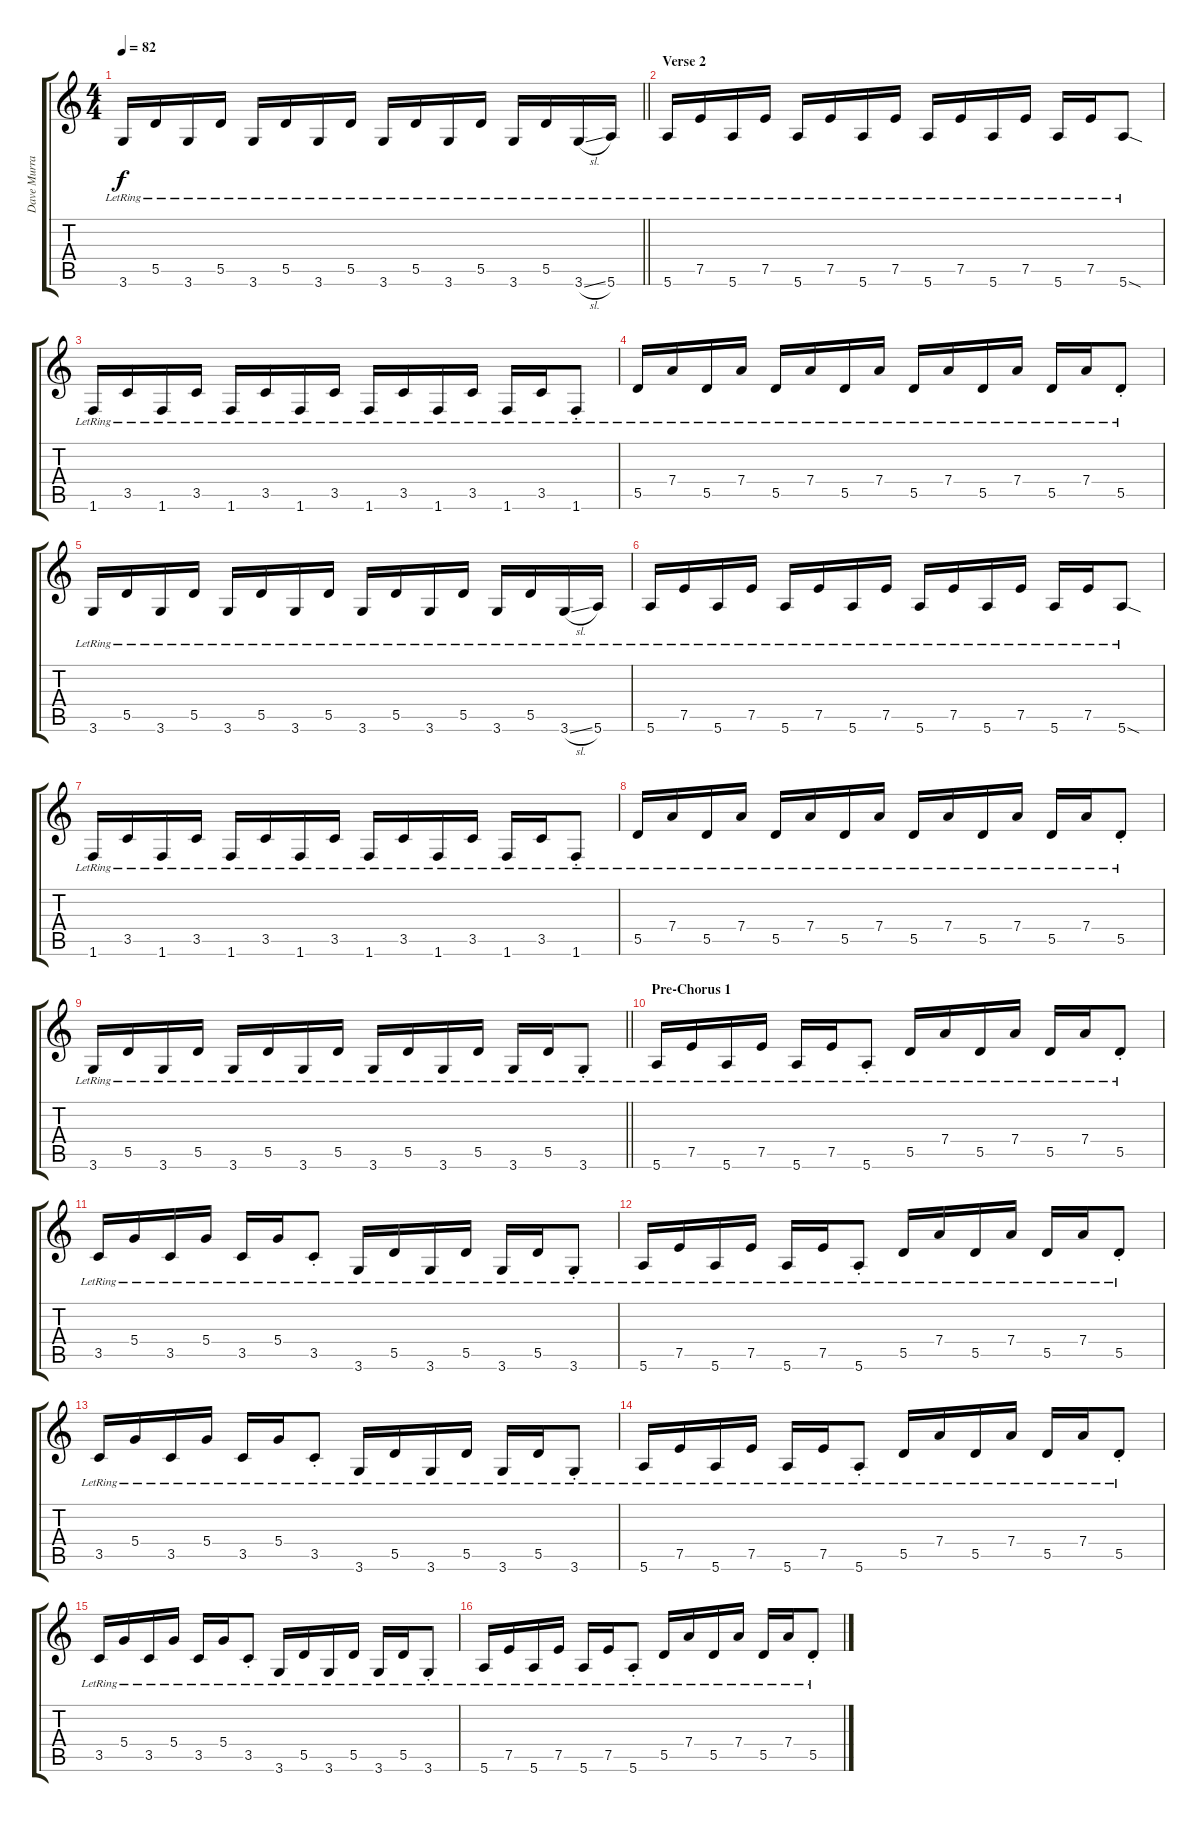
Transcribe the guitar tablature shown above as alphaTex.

\track ("Dave Murray" "Dave Murra") {instrument overdrivenguitar}
\staff {score tabs}
\tuning (E4 B3 G3 D3 A2 E2) {hide}
\ts (4 4)
\tempo 82
\clef g2
\barLineRight lightlight
\ks c
3.6{lr}.16{dy f} 5.5{lr}.16 3.6{lr}.16 5.5{lr}.16 3.6{lr}.16 5.5{lr}.16 3.6{lr}.16 5.5{lr}.16 3.6{lr}.16 5.5{lr}.16 3.6{lr}.16 5.5{lr}.16 3.6{lr}.16 5.5{lr}.16 3.6{sl lr}.16 5.6{lr}.16 |
\section ("" "Verse 2")
5.6{lr}.16 7.5{lr}.16 5.6{lr}.16 7.5{lr}.16 5.6{lr}.16 7.5{lr}.16 5.6{lr}.16 7.5{lr}.16 5.6{lr}.16 7.5{lr}.16 5.6{lr}.16 7.5{lr}.16 5.6{lr}.16 7.5{lr}.16 5.6{sod lr}.8 |
1.6{lr}.16 3.5{lr}.16 1.6{lr}.16 3.5{lr}.16 1.6{lr}.16 3.5{lr}.16 1.6{lr}.16 3.5{lr}.16 1.6{lr}.16 3.5{lr}.16 1.6{lr}.16 3.5{lr}.16 1.6{lr}.16 3.5{lr}.16 1.6{st lr}.8 |
5.5{lr}.16 7.4{lr}.16 5.5{lr}.16 7.4{lr}.16 5.5{lr}.16 7.4{lr}.16 5.5{lr}.16 7.4{lr}.16 5.5{lr}.16 7.4{lr}.16 5.5{lr}.16 7.4{lr}.16 5.5{lr}.16 7.4{lr}.16 5.5{st lr}.8 |
3.6{lr}.16 5.5{lr}.16 3.6{lr}.16 5.5{lr}.16 3.6{lr}.16 5.5{lr}.16 3.6{lr}.16 5.5{lr}.16 3.6{lr}.16 5.5{lr}.16 3.6{lr}.16 5.5{lr}.16 3.6{lr}.16 5.5{lr}.16 3.6{sl lr}.16 5.6{lr}.16 |
5.6{lr}.16 7.5{lr}.16 5.6{lr}.16 7.5{lr}.16 5.6{lr}.16 7.5{lr}.16 5.6{lr}.16 7.5{lr}.16 5.6{lr}.16 7.5{lr}.16 5.6{lr}.16 7.5{lr}.16 5.6{lr}.16 7.5{lr}.16 5.6{sod lr}.8 |
1.6{lr}.16 3.5{lr}.16 1.6{lr}.16 3.5{lr}.16 1.6{lr}.16 3.5{lr}.16 1.6{lr}.16 3.5{lr}.16 1.6{lr}.16 3.5{lr}.16 1.6{lr}.16 3.5{lr}.16 1.6{lr}.16 3.5{lr}.16 1.6{st lr}.8 |
5.5{lr}.16 7.4{lr}.16 5.5{lr}.16 7.4{lr}.16 5.5{lr}.16 7.4{lr}.16 5.5{lr}.16 7.4{lr}.16 5.5{lr}.16 7.4{lr}.16 5.5{lr}.16 7.4{lr}.16 5.5{lr}.16 7.4{lr}.16 5.5{st lr}.8 |
\barLineRight lightlight
3.6{lr}.16 5.5{lr}.16 3.6{lr}.16 5.5{lr}.16 3.6{lr}.16 5.5{lr}.16 3.6{lr}.16 5.5{lr}.16 3.6{lr}.16 5.5{lr}.16 3.6{lr}.16 5.5{lr}.16 3.6{lr}.16 5.5{lr}.16 3.6{st lr}.8 |
\section ("" "Pre-Chorus 1")
5.6{lr}.16 7.5{lr}.16 5.6{lr}.16 7.5{lr}.16 5.6{lr}.16 7.5{lr}.16 5.6{st lr}.8 5.5{lr}.16 7.4{lr}.16 5.5{lr}.16 7.4{lr}.16 5.5{lr}.16 7.4{lr}.16 5.5{st lr}.8 |
3.5{lr}.16 5.4{lr}.16 3.5{lr}.16 5.4{lr}.16 3.5{lr}.16 5.4{lr}.16 3.5{st lr}.8 3.6{lr}.16 5.5{lr}.16 3.6{lr}.16 5.5{lr}.16 3.6{lr}.16 5.5{lr}.16 3.6{st lr}.8 |
5.6{lr}.16 7.5{lr}.16 5.6{lr}.16 7.5{lr}.16 5.6{lr}.16 7.5{lr}.16 5.6{st lr}.8 5.5{lr}.16 7.4{lr}.16 5.5{lr}.16 7.4{lr}.16 5.5{lr}.16 7.4{lr}.16 5.5{st lr}.8 |
3.5{lr}.16 5.4{lr}.16 3.5{lr}.16 5.4{lr}.16 3.5{lr}.16 5.4{lr}.16 3.5{st lr}.8 3.6{lr}.16 5.5{lr}.16 3.6{lr}.16 5.5{lr}.16 3.6{lr}.16 5.5{lr}.16 3.6{st lr}.8 |
5.6{lr}.16 7.5{lr}.16 5.6{lr}.16 7.5{lr}.16 5.6{lr}.16 7.5{lr}.16 5.6{st lr}.8 5.5{lr}.16 7.4{lr}.16 5.5{lr}.16 7.4{lr}.16 5.5{lr}.16 7.4{lr}.16 5.5{st lr}.8 |
3.5{lr}.16 5.4{lr}.16 3.5{lr}.16 5.4{lr}.16 3.5{lr}.16 5.4{lr}.16 3.5{st lr}.8 3.6{lr}.16 5.5{lr}.16 3.6{lr}.16 5.5{lr}.16 3.6{lr}.16 5.5{lr}.16 3.6{st lr}.8 |
5.6{lr}.16 7.5{lr}.16 5.6{lr}.16 7.5{lr}.16 5.6{lr}.16 7.5{lr}.16 5.6{st lr}.8 5.5{lr}.16 7.4{lr}.16 5.5{lr}.16 7.4{lr}.16 5.5{lr}.16 7.4{lr}.16 5.5{st lr}.8
